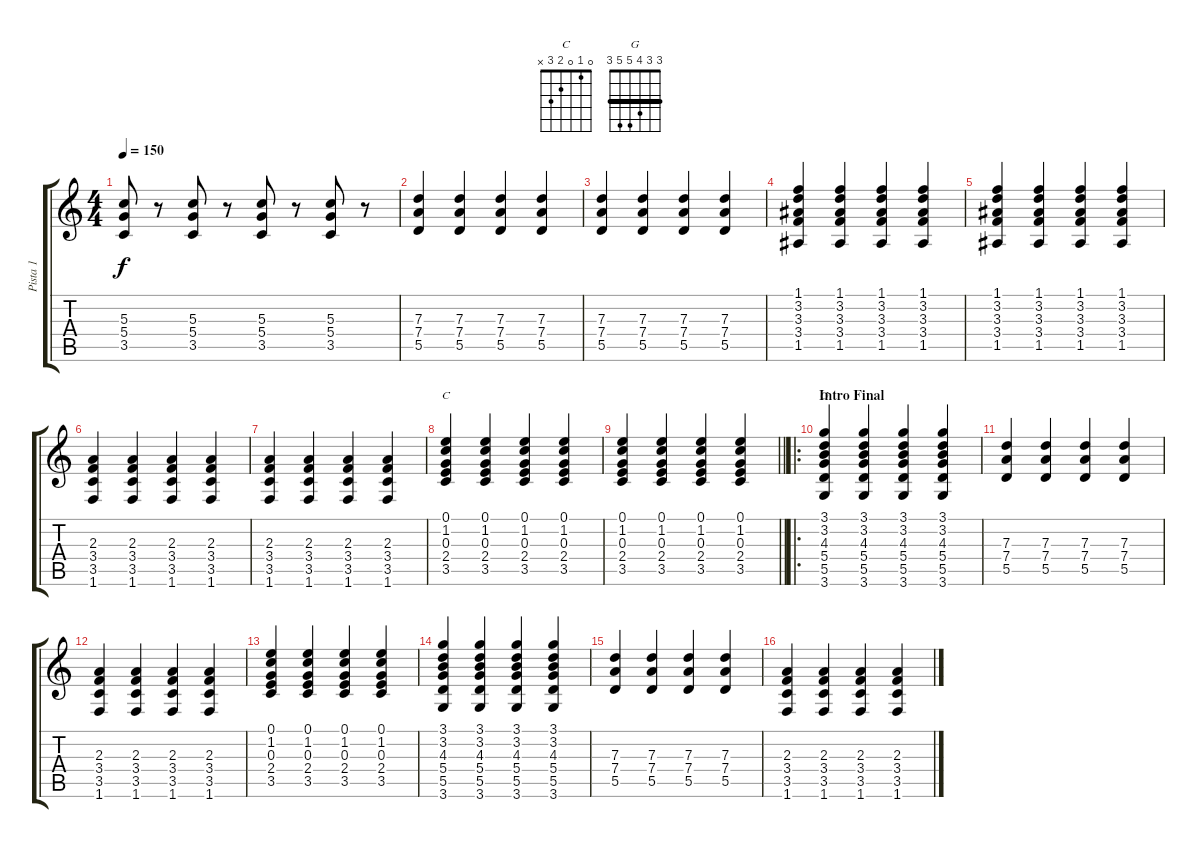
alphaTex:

\track ("Pista 1" "Pista 1") {instrument overdrivenguitar}
\staff {score tabs}
\tuning (E4 B3 G3 D3 A2 E2) {hide}
\chord ("C" 0 1 0 2 3 x)
\chord ("G" 3 3 4 5 5 3) {barre 3}
\ts (4 4)
\tempo 150
\clef g2
\ks c
(5.3 5.4 3.5).8{dy f} r.8 (5.3 5.4 3.5).8 r.8 (5.3 5.4 3.5).8 r.8 (5.3 5.4 3.5).8 r.8 |
(7.3 7.4 5.5).4 (7.3 7.4 5.5).4 (7.3 7.4 5.5).4 (7.3 7.4 5.5).4 |
(7.3 7.4 5.5).4 (7.3 7.4 5.5).4 (7.3 7.4 5.5).4 (7.3 7.4 5.5).4 |
(1.1 3.2 3.3 3.4 1.5).4 (1.1 3.2 3.3 3.4 1.5).4 (1.1 3.2 3.3 3.4 1.5).4 (1.1 3.2 3.3 3.4 1.5).4 |
(1.1 3.2 3.3 3.4 1.5).4 (1.1 3.2 3.3 3.4 1.5).4 (1.1 3.2 3.3 3.4 1.5).4 (1.1 3.2 3.3 3.4 1.5).4 |
(2.3 3.4 3.5 1.6).4 (2.3 3.4 3.5 1.6).4 (2.3 3.4 3.5 1.6).4 (2.3 3.4 3.5 1.6).4 |
(2.3 3.4 3.5 1.6).4 (2.3 3.4 3.5 1.6).4 (2.3 3.4 3.5 1.6).4 (2.3 3.4 3.5 1.6).4 |
(0.1 1.2 0.3 2.4 3.5).4{ch "C"} (0.1 1.2 0.3 2.4 3.5).4 (0.1 1.2 0.3 2.4 3.5).4 (0.1 1.2 0.3 2.4 3.5).4 |
\barLineRight lightlight
(0.1 1.2 0.3 2.4 3.5).4 (0.1 1.2 0.3 2.4 3.5).4 (0.1 1.2 0.3 2.4 3.5).4 (0.1 1.2 0.3 2.4 3.5).4 |
\ro
\section ("" "Intro Final")
(3.1 3.2 4.3 5.4 5.5 3.6).4{ch "G"} (3.1 3.2 4.3 5.4 5.5 3.6).4 (3.1 3.2 4.3 5.4 5.5 3.6).4 (3.1 3.2 4.3 5.4 5.5 3.6).4 |
(7.3 7.4 5.5).4 (7.3 7.4 5.5).4 (7.3 7.4 5.5).4 (7.3 7.4 5.5).4 |
(2.3 3.4 3.5 1.6).4 (2.3 3.4 3.5 1.6).4 (2.3 3.4 3.5 1.6).4 (2.3 3.4 3.5 1.6).4 |
(0.1 1.2 0.3 2.4 3.5).4 (0.1 1.2 0.3 2.4 3.5).4 (0.1 1.2 0.3 2.4 3.5).4 (0.1 1.2 0.3 2.4 3.5).4 |
(3.1 3.2 4.3 5.4 5.5 3.6).4 (3.1 3.2 4.3 5.4 5.5 3.6).4 (3.1 3.2 4.3 5.4 5.5 3.6).4 (3.1 3.2 4.3 5.4 5.5 3.6).4 |
(7.3 7.4 5.5).4 (7.3 7.4 5.5).4 (7.3 7.4 5.5).4 (7.3 7.4 5.5).4 |
(2.3 3.4 3.5 1.6).4 (2.3 3.4 3.5 1.6).4 (2.3 3.4 3.5 1.6).4 (2.3 3.4 3.5 1.6).4
